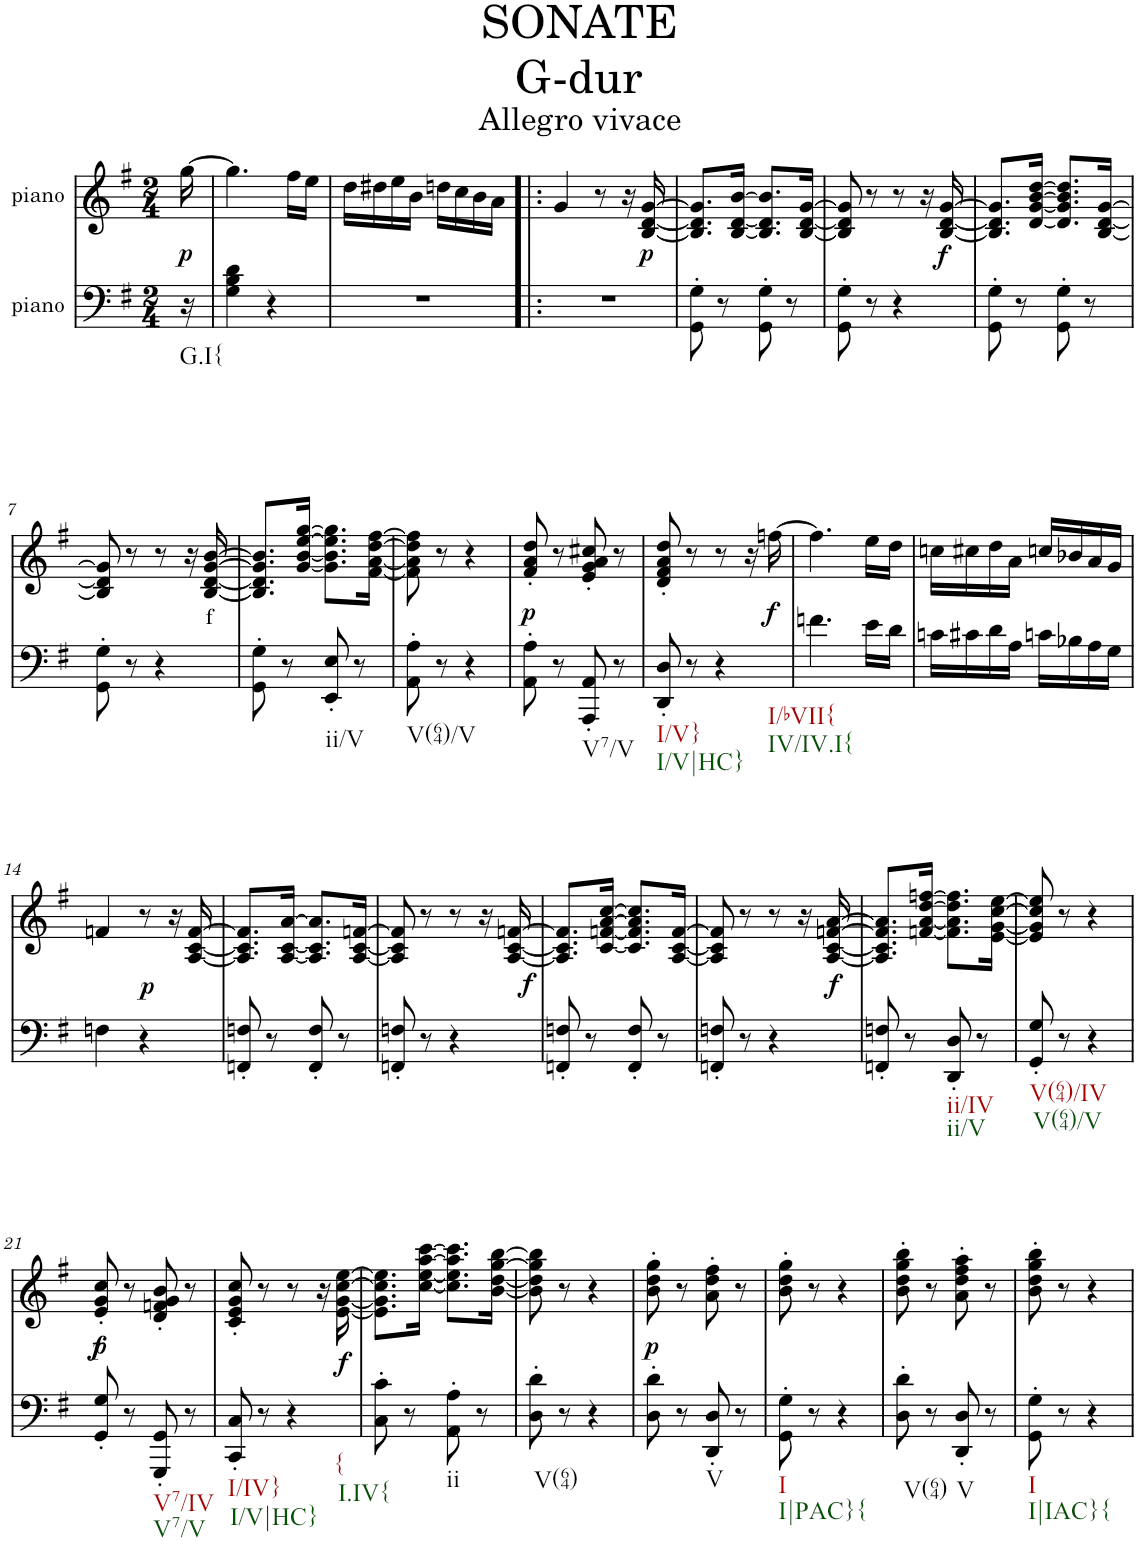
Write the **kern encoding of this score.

**kern	**dynam	**kern	**text	**dynam
*part2	*part2	*part1	*part1	*part1
*staff2	*staff2	*staff1	*staff1	*staff1
*I"piano	*	*I"piano	*	*
*I'Pno	*	*I'Pno	*	*
*clefF4	*	*clefG2	*	*
*k[f#]	*	*k[f#]	*	*
*G:	*	*G:	*	*
*M2/4	*	*M2/4	*	*
=	=	=	=	=
!LO:TX:b:t=G.I{	!	!	!	!
!	!	!	!	!LO:DY:b
16r	.	[16gg\	.	p
=1	=1	=1	=1	=1
4G\ 4B\ 4d\	.	4.gg\]	.	.
4r	.	.	.	.
.	.	16ff#\LL	.	.
.	.	16ee\JJ	.	.
=2	=2	=2	=2	=2
2r	.	16dd\LL	.	.
.	.	16dd#X\	.	.
.	.	16ee\	.	.
.	.	16b\JJ	.	.
.	.	16ddn\LL	.	.
.	.	16cc\	.	.
.	.	16b\	.	.
.	.	16a\JJ	.	.
=3!|:	=3!|:	=3!|:	=3!|:	=3!|:
2r	.	4g/	.	.
.	.	8r	.	.
.	.	16r	.	.
!	!	!	!	!LO:DY:b
.	.	[16B/ [16d/ [16g/	.	p
=4	=4	=4	=4	=4
8GG\' 8G\'	.	8.B/] 8.d/] 8.g/]L	.	.
8r	.	.	.	.
.	.	[16B/ [16d/ [16b/Jk	.	.
8GG\' 8G\'	.	8.B/] 8.d/] 8.b/]L	.	.
8r	.	.	.	.
.	.	[16B/ [16d/ [16g/Jk	.	.
=5	=5	=5	=5	=5
8GG\' 8G\'	.	8B/] 8d/] 8g/]	.	.
8r	.	8r	.	.
4r	.	8r	.	.
.	.	16r	.	.
!	!	!	!	!LO:DY:b
.	.	[16B/ [16d/ [16g/	.	f
=6	=6	=6	=6	=6
8GG\' 8G\'	.	8.B/] 8.d/] 8.g/]L	.	.
8r	.	.	.	.
.	.	[16d/ [16g/ [16b/ [16dd/Jk	.	.
8GG\' 8G\'	.	8.d/] 8.g/] 8.b/] 8.dd/]L	.	.
8r	.	.	.	.
.	.	[16B/ [16d/ [16g/Jk	.	.
!!LO:LB:g=z
=7	=7	=7	=7	=7
8GG\' 8G\'	.	8B/] 8d/] 8g/]	.	.
8r	.	8r	.	.
4r	.	8r	.	.
.	.	16r	.	.
!	!	!	!LO:LY:b	!
.	.	[16B/ [16d/ [16g/ [16b/	f	.
=8	=8	=8	=8	=8
8GG\' 8G\'	.	8.B/] 8.d/] 8.g/] 8.b/]L	.	.
8r	.	.	.	.
.	.	[16g/ [16b/ [16ee/ [16gg/Jk	.	.
!LO:TX:b:t=ii/V	!	!	!	!
8EE/' 8E/'	.	8.g\] 8.b\] 8.ee\] 8.gg\]L	.	.
8r	.	.	.	.
.	.	[16f#\ [16a\ [16dd\ [16ff#\Jk	.	.
=9	=9	=9	=9	=9
!LO:TX:b:t=V(64)/V	!	!	!	!
8AA\' 8A\'	.	8f#\] 8a\] 8dd\] 8ff#\]	.	.
8r	.	8r	.	.
4r	.	4r	.	.
=10	=10	=10	=10	=10
!	!	!	!LO:LY:b	!LO:DY:b
8AA\' 8A\'	.	8f#/' 8a/' 8dd/'	p	p
8r	.	8r	.	.
!LO:TX:b:t=V7/V	!	!	!	!
8AAA/' 8AA/'	.	8e/' 8g/' 8a/' 8cc#X/'	.	.
8r	.	8r	.	.
=11	=11	=11	=11	=11
!LO:TX:b:t=I/V}	!	!	!	!
!LO:TX:b:t=I/V|HC}	!	!	!	!
8DD/' 8D/'	.	8d/' 8f#/' 8a/' 8dd/'	.	.
8r	.	8r	.	.
!LO:TX:b:t=I/bVII{	!	!	!	!
!LO:TX:b:t=IV/IV.I{	!	!	!	!
4r	.	8r	.	.
.	.	16r	.	.
!	!	!	!LO:LY:b	!LO:DY:b
.	.	[16ffn\	f	f
=12	=12	=12	=12	=12
4.fn\	.	4.ff\]	.	.
16e\LL	.	16ee\LL	.	.
16d\JJ	.	16dd\JJ	.	.
=13	=13	=13	=13	=13
16cn\LL	.	16ccn\LL	.	.
16c#X\	.	16cc#X\	.	.
16d\	.	16dd\	.	.
16A\JJ	.	16a\JJ	.	.
16cn\LL	.	16ccn/LL	.	.
16B-X\	.	16b-X/	.	.
16A\	.	16a/	.	.
16G\JJ	.	16g/JJ	.	.
!!LO:LB:g=z
=14	=14	=14	=14	=14
4Fn\	.	4fn/	.	.
!	!LO:DY:a	!	!	!
4r	p	8r	.	.
.	.	16r	.	.
.	.	[16A/ [16c/ [16f/	.	.
=15	=15	=15	=15	=15
8FFn/' 8Fn/'	.	8.A/] 8.c/] 8.f/]L	.	.
8r	.	.	.	.
.	.	[16A/ [16c/ [16a/Jk	.	.
8FF/' 8F/'	.	8.A/] 8.c/] 8.a/]L	.	.
8r	.	.	.	.
.	.	[16A/ [16c/ [16fn/Jk	.	.
=16	=16	=16	=16	=16
8FFn/' 8Fn/'	.	8A/] 8c/] 8f/]	.	.
8r	.	8r	.	.
!	!LO:DY:a	!	!	!
4r	f	8r	.	.
.	.	16r	.	.
.	.	[16A/ [16c/ [16fn/	.	.
=17	=17	=17	=17	=17
8FFn/' 8Fn/'	.	8.A/] 8.c/] 8.f/]L	.	.
8r	.	.	.	.
.	.	[16c/ [16fn/ [16a/ [16cc/Jk	.	.
8FF/' 8F/'	.	8.c/] 8.f/] 8.a/] 8.cc/]L	.	.
8r	.	.	.	.
.	.	[16A/ [16c/ [16f/Jk	.	.
=18	=18	=18	=18	=18
8FFn/' 8Fn/'	.	8A/] 8c/] 8f/]	.	.
8r	.	8r	.	.
!	!LO:DY:a	!	!	!
4r	f	8r	.	.
.	.	16r	.	.
!	!	!	!LO:LY:b	!
.	.	[16A/ [16c/ [16fn/ [16a/	f	.
=19	=19	=19	=19	=19
8FFn/' 8Fn/'	.	8.A/] 8.c/] 8.f/] 8.a/]L	.	.
8r	.	.	.	.
.	.	[16fn/ [16a/ [16dd/ [16ffn/Jk	.	.
!LO:TX:b:t=ii/IV	!	!	!	!
!LO:TX:b:t=ii/V	!	!	!	!
8DD/' 8D/'	.	8.f\] 8.a\] 8.dd\] 8.ff\]L	.	.
8r	.	.	.	.
.	.	[16e\ [16g\ [16cc\ [16ee\Jk	.	.
=20	=20	=20	=20	=20
!LO:TX:b:t=V(64)/IV	!	!	!	!
!LO:TX:b:t=V(64)/V	!	!	!	!
8GG/' 8G/'	.	8e/] 8g/] 8cc/] 8ee/]	.	.
8r	.	8r	.	.
4r	.	4r	.	.
!!LO:LB:g=z
=21	=21	=21	=21	=21
!	!	!	!	!LO:DY:b
!	!	!	!	!LO:DY:n=1:b
8GG/' 8G/'	.	8e/' 8g/' 8cc/'	.	p f
8r	.	8r	.	.
!LO:TX:b:t=V7/IV	!	!	!	!
!LO:TX:b:t=V7/V	!	!	!	!
8GGG/' 8GG/'	.	8d/' 8fn/' 8g/' 8b/'	.	.
8r	.	8r	.	.
=22	=22	=22	=22	=22
!LO:TX:b:t=I/IV}	!	!	!	!
!LO:TX:b:t=I/V|HC}	!	!	!	!
8CC/' 8C/'	.	8c/' 8e/' 8g/' 8cc/'	.	.
8r	.	8r	.	.
!LO:TX:b:t={	!	!	!	!
!LO:TX:b:t=I.IV{	!	!	!	!
!	!LO:DY:a	!	!	!
4r	f	8r	.	.
.	.	16r	.	.
.	.	[16e\ [16g\ [16cc\ [16ee\	.	.
=23	=23	=23	=23	=23
8C\' 8c\'	.	8.e\] 8.g\] 8.cc\] 8.ee\]L	.	.
8r	.	.	.	.
.	.	[16cc\ [16ee\ [16aa\ [16ccc\Jk	.	.
!LO:TX:b:t=ii	!	!	!	!
8AA\' 8A\'	.	8.cc\] 8.ee\] 8.aa\] 8.ccc\]L	.	.
8r	.	.	.	.
.	.	[16b\ [16dd\ [16gg\ [16bb\Jk	.	.
=24	=24	=24	=24	=24
!LO:TX:b:t=V(64)	!	!	!	!
8D\' 8d\'	.	8b\] 8dd\] 8gg\] 8bb\]	.	.
8r	.	8r	.	.
4r	.	4r	.	.
=25	=25	=25	=25	=25
!	!	!	!	!LO:DY:b
8D\' 8d\'	.	8b\' 8dd\' 8gg\'	.	p
8r	.	8r	.	.
!LO:TX:b:t=V	!	!	!	!
8DD/' 8D/'	.	8a\' 8dd\' 8ff#\'	.	.
8r	.	8r	.	.
=26	=26	=26	=26	=26
!LO:TX:b:t=I	!	!	!	!
!LO:TX:b:t=I|PAC}{	!	!	!	!
8GG\' 8G\'	.	8b\' 8dd\' 8gg\'	.	.
8r	.	8r	.	.
4r	.	4r	.	.
=27	=27	=27	=27	=27
!LO:TX:b:t=V(64)	!	!	!	!
8D\' 8d\'	.	8b\' 8dd\' 8gg\' 8bb\'	.	.
8r	.	8r	.	.
!LO:TX:b:t=V	!	!	!	!
8DD/' 8D/'	.	8a\' 8dd\' 8ff#\' 8aa\'	.	.
8r	.	8r	.	.
=28	=28	=28	=28	=28
!LO:TX:b:t=I	!	!	!	!
!LO:TX:b:t=I|IAC}{	!	!	!	!
8GG\' 8G\'	.	8b\' 8dd\' 8gg\' 8bb\'	.	.
8r	.	8r	.	.
4r	.	4r	.	.
=	=	=	=	=
*-	*-	*-	*-	*-
